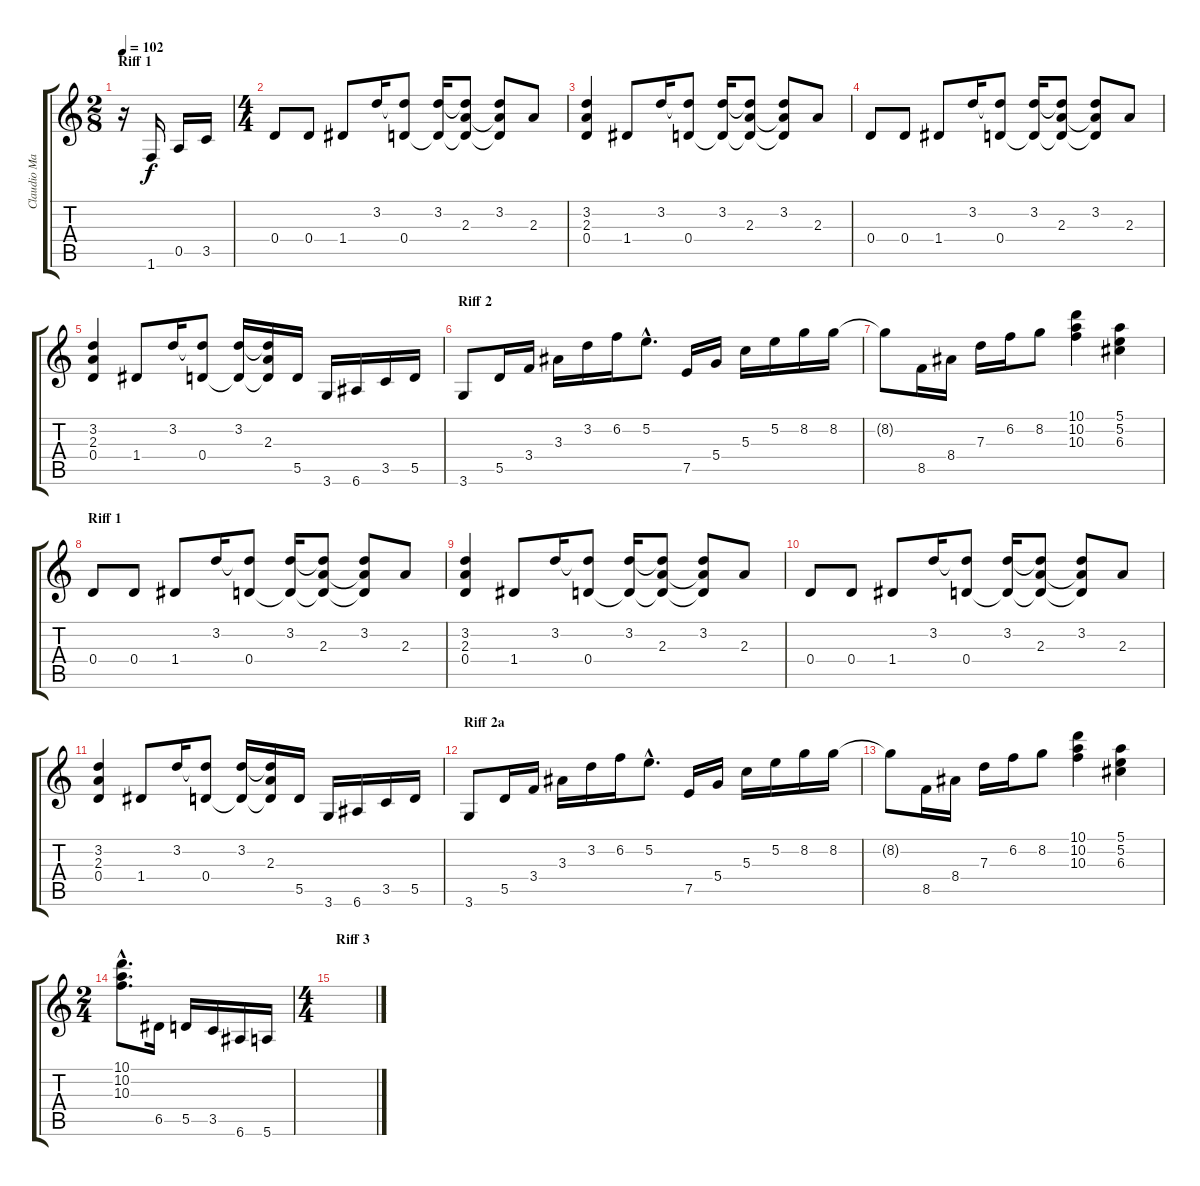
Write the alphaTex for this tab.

\track ("Claudio Marciello (Gtr 2)" "Claudio Ma") {instrument acousticguitarsteel}
\staff {score tabs}
\tuning (E4 B3 G3 D3 A2 E2) {hide}
\ts (2 8)
\section ("" "Riff 1")
\tempo 102
\clef g2
\ks c
r.16{dy f instrument acousticguitarsteel} 1.6.16 0.5.16 3.5.16 |
\ts (4 4)
0.4.8 0.4.8 1.4.8 3.2.16 (3.2{t} 0.4).8 (3.2 0.4{t}).16 (3.2{t} 2.3 0.4{t}).8 (3.2 2.3{t} 0.4{t}).8 2.3.8 |
(3.2 2.3 0.4).4 1.4.8 3.2.16 (3.2{t} 0.4).8 (3.2 0.4{t}).16 (3.2{t} 2.3 0.4{t}).8 (3.2 2.3{t} 0.4{t}).8 2.3.8 |
0.4.8 0.4.8 1.4.8 3.2.16 (3.2{t} 0.4).8 (3.2 0.4{t}).16 (3.2{t} 2.3 0.4{t}).8 (3.2 2.3{t} 0.4{t}).8 2.3.8 |
(3.2 2.3 0.4).4 1.4.8 3.2.16 (3.2{t} 0.4).8 (3.2 0.4{t}).16 (3.2{t} 2.3 0.4{t}).16 5.5.16 3.6.16 6.6.16 3.5.16 5.5.16 |
\section ("" "Riff 2")
3.6.8 5.5.16 3.4.16 3.3.16 3.2.16 6.2.16 5.2{hac}.8{d} 7.5.16 5.4.16 5.3.16 5.2.16 8.2.16 8.2.16 |
8.2{t}.8 8.5.16 8.4.16 7.3.16 6.2.16 8.2.8 (10.1 10.2 10.3).4 (5.1 5.2 6.3).4 |
\section ("" "Riff 1")
0.4.8 0.4.8 1.4.8 3.2.16 (3.2{t} 0.4).8 (3.2 0.4{t}).16 (3.2{t} 2.3 0.4{t}).8 (3.2 2.3{t} 0.4{t}).8 2.3.8 |
(3.2 2.3 0.4).4 1.4.8 3.2.16 (3.2{t} 0.4).8 (3.2 0.4{t}).16 (3.2{t} 2.3 0.4{t}).8 (3.2 2.3{t} 0.4{t}).8 2.3.8 |
0.4.8 0.4.8 1.4.8 3.2.16 (3.2{t} 0.4).8 (3.2 0.4{t}).16 (3.2{t} 2.3 0.4{t}).8 (3.2 2.3{t} 0.4{t}).8 2.3.8 |
(3.2 2.3 0.4).4 1.4.8 3.2.16 (3.2{t} 0.4).8 (3.2 0.4{t}).16 (3.2{t} 2.3 0.4{t}).16 5.5.16 3.6.16 6.6.16 3.5.16 5.5.16 |
\section ("" "Riff 2a")
3.6.8 5.5.16 3.4.16 3.3.16 3.2.16 6.2.16 5.2{hac}.8{d} 7.5.16 5.4.16 5.3.16 5.2.16 8.2.16 8.2.16 |
8.2{t}.8 8.5.16 8.4.16 7.3.16 6.2.16 8.2.8 (10.1 10.2 10.3).4 (5.1 5.2 6.3).4 |
\ts (2 4)
(10.1{hac} 10.2{hac} 10.3{hac}).8{d} 6.5.16 5.5.16 3.5.16 6.6.16 5.6.16 |
\ts (4 4)
\section ("" "Riff 3")
